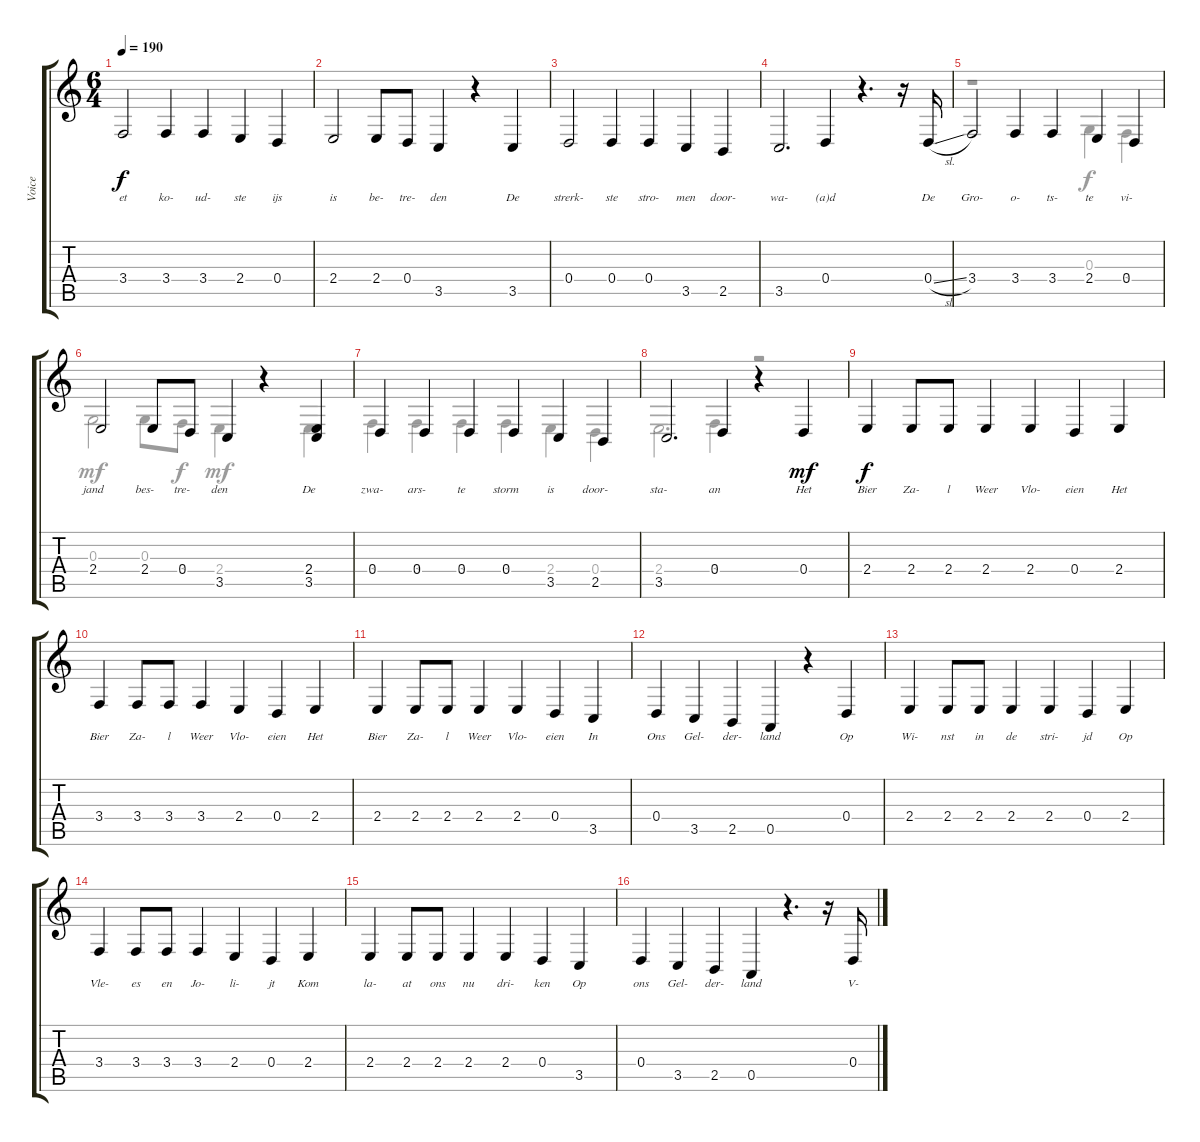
\track ("Voice" "Voice") {instrument violin}
\staff {score tabs}
\tuning (E4 B3 G3 D3 A2 E2) {hide}
\voice
\ts (6 4)
\tempo 190
\clef g2
\ks c
3.4.2{lyrics (0 "et") lyrics (1 "") lyrics (2 "") lyrics (3 "") lyrics (4 "") dy f} 3.4.4{lyrics (0 "ko-") lyrics (1 "") lyrics (2 "") lyrics (3 "") lyrics (4 "")} 3.4.4{lyrics (0 "ud-") lyrics (1 "") lyrics (2 "") lyrics (3 "") lyrics (4 "")} 2.4.4{lyrics (0 "ste") lyrics (1 "") lyrics (2 "") lyrics (3 "") lyrics (4 "")} 0.4.4{lyrics (0 "ijs") lyrics (1 "") lyrics (2 "") lyrics (3 "") lyrics (4 "")} |
2.4.2{lyrics (0 "is") lyrics (1 "") lyrics (2 "") lyrics (3 "") lyrics (4 "")} 2.4.8{lyrics (0 "be-") lyrics (1 "") lyrics (2 "") lyrics (3 "") lyrics (4 "")} 0.4.8{lyrics (0 "tre-") lyrics (1 "") lyrics (2 "") lyrics (3 "") lyrics (4 "")} 3.5.4{lyrics (0 "den") lyrics (1 "") lyrics (2 "") lyrics (3 "") lyrics (4 "")} r.4 3.5.4{lyrics (0 "De") lyrics (1 "") lyrics (2 "") lyrics (3 "") lyrics (4 "")} |
0.4.2{lyrics (0 "strerk-") lyrics (1 "") lyrics (2 "") lyrics (3 "") lyrics (4 "")} 0.4.4{lyrics (0 "ste") lyrics (1 "") lyrics (2 "") lyrics (3 "") lyrics (4 "")} 0.4.4{lyrics (0 "stro-") lyrics (1 "") lyrics (2 "") lyrics (3 "") lyrics (4 "")} 3.5.4{lyrics (0 "men") lyrics (1 "") lyrics (2 "") lyrics (3 "") lyrics (4 "")} 2.5.4{lyrics (0 "door-") lyrics (1 "") lyrics (2 "") lyrics (3 "") lyrics (4 "")} |
3.5.2{d lyrics (0 "wa-") lyrics (1 "") lyrics (2 "") lyrics (3 "") lyrics (4 "")} 0.4.4{lyrics (0 "(a)d") lyrics (1 "") lyrics (2 "") lyrics (3 "") lyrics (4 "")} r.4{d} r.16 0.4{sl}.16{lyrics (0 "De") lyrics (1 "") lyrics (2 "") lyrics (3 "") lyrics (4 "")} |
3.4.2{lyrics (0 "Gro-") lyrics (1 "") lyrics (2 "") lyrics (3 "") lyrics (4 "")} 3.4.4{lyrics (0 "o-") lyrics (1 "") lyrics (2 "") lyrics (3 "") lyrics (4 "")} 3.4.4{lyrics (0 "ts-") lyrics (1 "") lyrics (2 "") lyrics (3 "") lyrics (4 "")} 2.4.4{lyrics (0 "te") lyrics (1 "") lyrics (2 "") lyrics (3 "") lyrics (4 "")} 0.4.4{lyrics (0 "vi-") lyrics (1 "") lyrics (2 "") lyrics (3 "") lyrics (4 "")} |
2.4.2{lyrics (0 "jand") lyrics (1 "") lyrics (2 "") lyrics (3 "") lyrics (4 "")} 2.4.8{lyrics (0 "bes-") lyrics (1 "") lyrics (2 "") lyrics (3 "") lyrics (4 "")} 0.4.8{lyrics (0 "tre-") lyrics (1 "") lyrics (2 "") lyrics (3 "") lyrics (4 "")} 3.5.4{lyrics (0 "den") lyrics (1 "") lyrics (2 "") lyrics (3 "") lyrics (4 "")} r.4 (2.4 3.5).4{lyrics (0 "De") lyrics (1 "") lyrics (2 "") lyrics (3 "") lyrics (4 "")} |
0.4.4{lyrics (0 "zwa-") lyrics (1 "") lyrics (2 "") lyrics (3 "") lyrics (4 "")} 0.4.4{lyrics (0 "ars-") lyrics (1 "") lyrics (2 "") lyrics (3 "") lyrics (4 "")} 0.4.4{lyrics (0 "te") lyrics (1 "") lyrics (2 "") lyrics (3 "") lyrics (4 "")} 0.4.4{lyrics (0 "storm") lyrics (1 "") lyrics (2 "") lyrics (3 "") lyrics (4 "")} 3.5.4{lyrics (0 "is") lyrics (1 "") lyrics (2 "") lyrics (3 "") lyrics (4 "")} 2.5.4{lyrics (0 "door-") lyrics (1 "") lyrics (2 "") lyrics (3 "") lyrics (4 "")} |
3.5.2{d lyrics (0 "sta-") lyrics (1 "") lyrics (2 "") lyrics (3 "") lyrics (4 "")} 0.4.4{lyrics (0 "an") lyrics (1 "") lyrics (2 "") lyrics (3 "") lyrics (4 "")} r.4 0.4.4{lyrics (0 "Het") lyrics (1 "") lyrics (2 "") lyrics (3 "") lyrics (4 "") dy mf} |
2.4.4{lyrics (0 "Bier") lyrics (1 "") lyrics (2 "") lyrics (3 "") lyrics (4 "") dy f} 2.4.8{lyrics (0 "Za-") lyrics (1 "") lyrics (2 "") lyrics (3 "") lyrics (4 "")} 2.4.8{lyrics (0 "l") lyrics (1 "") lyrics (2 "") lyrics (3 "") lyrics (4 "")} 2.4.4{lyrics (0 "Weer") lyrics (1 "") lyrics (2 "") lyrics (3 "") lyrics (4 "")} 2.4.4{lyrics (0 "Vlo-") lyrics (1 "") lyrics (2 "") lyrics (3 "") lyrics (4 "")} 0.4.4{lyrics (0 "eien") lyrics (1 "") lyrics (2 "") lyrics (3 "") lyrics (4 "")} 2.4.4{lyrics (0 "Het") lyrics (1 "") lyrics (2 "") lyrics (3 "") lyrics (4 "")} |
3.4.4{lyrics (0 "Bier") lyrics (1 "") lyrics (2 "") lyrics (3 "") lyrics (4 "")} 3.4.8{lyrics (0 "Za-") lyrics (1 "") lyrics (2 "") lyrics (3 "") lyrics (4 "")} 3.4.8{lyrics (0 "l") lyrics (1 "") lyrics (2 "") lyrics (3 "") lyrics (4 "")} 3.4.4{lyrics (0 "Weer") lyrics (1 "") lyrics (2 "") lyrics (3 "") lyrics (4 "")} 2.4.4{lyrics (0 "Vlo-") lyrics (1 "") lyrics (2 "") lyrics (3 "") lyrics (4 "")} 0.4.4{lyrics (0 "eien") lyrics (1 "") lyrics (2 "") lyrics (3 "") lyrics (4 "")} 2.4.4{lyrics (0 "Het") lyrics (1 "") lyrics (2 "") lyrics (3 "") lyrics (4 "")} |
2.4.4{lyrics (0 "Bier") lyrics (1 "") lyrics (2 "") lyrics (3 "") lyrics (4 "")} 2.4.8{lyrics (0 "Za-") lyrics (1 "") lyrics (2 "") lyrics (3 "") lyrics (4 "")} 2.4.8{lyrics (0 "l") lyrics (1 "") lyrics (2 "") lyrics (3 "") lyrics (4 "")} 2.4.4{lyrics (0 "Weer") lyrics (1 "") lyrics (2 "") lyrics (3 "") lyrics (4 "")} 2.4.4{lyrics (0 "Vlo-") lyrics (1 "") lyrics (2 "") lyrics (3 "") lyrics (4 "")} 0.4.4{lyrics (0 "eien") lyrics (1 "") lyrics (2 "") lyrics (3 "") lyrics (4 "")} 3.5.4{lyrics (0 "In") lyrics (1 "") lyrics (2 "") lyrics (3 "") lyrics (4 "")} |
0.4.4{lyrics (0 "Ons") lyrics (1 "") lyrics (2 "") lyrics (3 "") lyrics (4 "")} 3.5.4{lyrics (0 "Gel-") lyrics (1 "") lyrics (2 "") lyrics (3 "") lyrics (4 "")} 2.5.4{lyrics (0 "der-") lyrics (1 "") lyrics (2 "") lyrics (3 "") lyrics (4 "")} 0.5.4{lyrics (0 "land") lyrics (1 "") lyrics (2 "") lyrics (3 "") lyrics (4 "")} r.4 0.4.4{lyrics (0 "Op") lyrics (1 "") lyrics (2 "") lyrics (3 "") lyrics (4 "")} |
2.4.4{lyrics (0 "Wi-") lyrics (1 "") lyrics (2 "") lyrics (3 "") lyrics (4 "")} 2.4.8{lyrics (0 "nst") lyrics (1 "") lyrics (2 "") lyrics (3 "") lyrics (4 "")} 2.4.8{lyrics (0 "in") lyrics (1 "") lyrics (2 "") lyrics (3 "") lyrics (4 "")} 2.4.4{lyrics (0 "de") lyrics (1 "") lyrics (2 "") lyrics (3 "") lyrics (4 "")} 2.4.4{lyrics (0 "stri-") lyrics (1 "") lyrics (2 "") lyrics (3 "") lyrics (4 "")} 0.4.4{lyrics (0 "jd") lyrics (1 "") lyrics (2 "") lyrics (3 "") lyrics (4 "")} 2.4.4{lyrics (0 "Op") lyrics (1 "") lyrics (2 "") lyrics (3 "") lyrics (4 "")} |
3.4.4{lyrics (0 "Vle-") lyrics (1 "") lyrics (2 "") lyrics (3 "") lyrics (4 "")} 3.4.8{lyrics (0 "es") lyrics (1 "") lyrics (2 "") lyrics (3 "") lyrics (4 "")} 3.4.8{lyrics (0 "en") lyrics (1 "") lyrics (2 "") lyrics (3 "") lyrics (4 "")} 3.4.4{lyrics (0 "Jo-") lyrics (1 "") lyrics (2 "") lyrics (3 "") lyrics (4 "")} 2.4.4{lyrics (0 "li-") lyrics (1 "") lyrics (2 "") lyrics (3 "") lyrics (4 "")} 0.4.4{lyrics (0 "jt") lyrics (1 "") lyrics (2 "") lyrics (3 "") lyrics (4 "")} 2.4.4{lyrics (0 "Kom") lyrics (1 "") lyrics (2 "") lyrics (3 "") lyrics (4 "")} |
2.4.4{lyrics (0 "la-") lyrics (1 "") lyrics (2 "") lyrics (3 "") lyrics (4 "")} 2.4.8{lyrics (0 "at") lyrics (1 "") lyrics (2 "") lyrics (3 "") lyrics (4 "")} 2.4.8{lyrics (0 "ons") lyrics (1 "") lyrics (2 "") lyrics (3 "") lyrics (4 "")} 2.4.4{lyrics (0 "nu") lyrics (1 "") lyrics (2 "") lyrics (3 "") lyrics (4 "")} 2.4.4{lyrics (0 "dri-") lyrics (1 "") lyrics (2 "") lyrics (3 "") lyrics (4 "")} 0.4.4{lyrics (0 "ken") lyrics (1 "") lyrics (2 "") lyrics (3 "") lyrics (4 "")} 3.5.4{lyrics (0 "Op") lyrics (1 "") lyrics (2 "") lyrics (3 "") lyrics (4 "")} |
0.4.4{lyrics (0 "ons") lyrics (1 "") lyrics (2 "") lyrics (3 "") lyrics (4 "")} 3.5.4{lyrics (0 "Gel-") lyrics (1 "") lyrics (2 "") lyrics (3 "") lyrics (4 "")} 2.5.4{lyrics (0 "der-") lyrics (1 "") lyrics (2 "") lyrics (3 "") lyrics (4 "")} 0.5.4{lyrics (0 "land") lyrics (1 "") lyrics (2 "") lyrics (3 "") lyrics (4 "")} r.4{d} r.16 0.4{sl}.16{lyrics (0 "V-") lyrics (1 "") lyrics (2 "") lyrics (3 "") lyrics (4 "")}
\voice
\clef g2
\ottava regular
\simile none
\ks c
|
|
|
|
r.1 0.3.4{dy f} 3.4.4 |
0.3.2{dy mf} 0.3.8 3.4.8{dy f} 2.4.4{dy mf} r.4 2.4.4 |
3.4.4 3.4.4 3.4.4 3.4.4 2.4.4 0.4.4 |
2.4.2{d} 3.4.4 r.2 |
|
|
|
|
|
|
|
